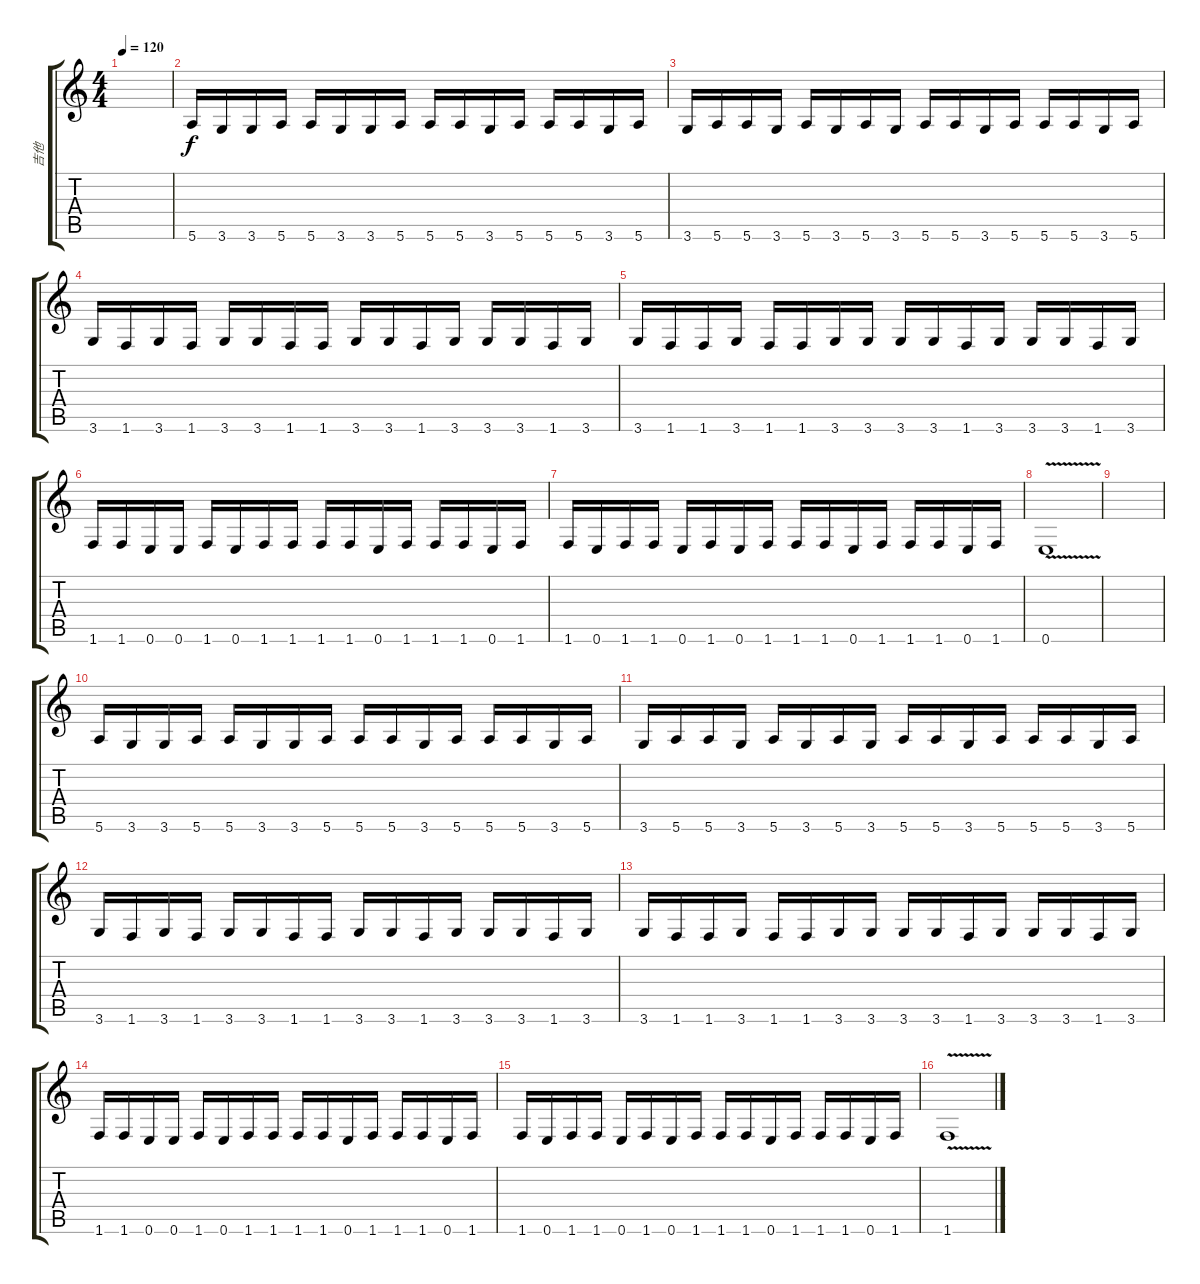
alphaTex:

\track ("吉他" "吉他") {instrument overdrivenguitar}
\staff {score tabs}
\tuning (E4 B3 G3 D3 A2 E2) {hide}
\ts (4 4)
\tempo 120
\clef g2
\ks c
|
5.6.16 3.6.16 3.6.16 5.6.16 5.6.16 3.6.16 3.6.16 5.6.16 5.6.16 5.6.16 3.6.16 5.6.16 5.6.16 5.6.16 3.6.16 5.6.16 |
3.6.16 5.6.16 5.6.16 3.6.16 5.6.16 3.6.16 5.6.16 3.6.16 5.6.16 5.6.16 3.6.16 5.6.16 5.6.16 5.6.16 3.6.16 5.6.16 |
3.6.16 1.6.16 3.6.16 1.6.16 3.6.16 3.6.16 1.6.16 1.6.16 3.6.16 3.6.16 1.6.16 3.6.16 3.6.16 3.6.16 1.6.16 3.6.16 |
3.6.16 1.6.16 1.6.16 3.6.16 1.6.16 1.6.16 3.6.16 3.6.16 3.6.16 3.6.16 1.6.16 3.6.16 3.6.16 3.6.16 1.6.16 3.6.16 |
1.6.16 1.6.16 0.6.16 0.6.16 1.6.16 0.6.16 1.6.16 1.6.16 1.6.16 1.6.16 0.6.16 1.6.16 1.6.16 1.6.16 0.6.16 1.6.16 |
1.6.16 0.6.16 1.6.16 1.6.16 0.6.16 1.6.16 0.6.16 1.6.16 1.6.16 1.6.16 0.6.16 1.6.16 1.6.16 1.6.16 0.6.16 1.6.16 |
0.6{v}.1 |
|
5.6.16 3.6.16 3.6.16 5.6.16 5.6.16 3.6.16 3.6.16 5.6.16 5.6.16 5.6.16 3.6.16 5.6.16 5.6.16 5.6.16 3.6.16 5.6.16 |
3.6.16 5.6.16 5.6.16 3.6.16 5.6.16 3.6.16 5.6.16 3.6.16 5.6.16 5.6.16 3.6.16 5.6.16 5.6.16 5.6.16 3.6.16 5.6.16 |
3.6.16 1.6.16 3.6.16 1.6.16 3.6.16 3.6.16 1.6.16 1.6.16 3.6.16 3.6.16 1.6.16 3.6.16 3.6.16 3.6.16 1.6.16 3.6.16 |
3.6.16 1.6.16 1.6.16 3.6.16 1.6.16 1.6.16 3.6.16 3.6.16 3.6.16 3.6.16 1.6.16 3.6.16 3.6.16 3.6.16 1.6.16 3.6.16 |
1.6.16 1.6.16 0.6.16 0.6.16 1.6.16 0.6.16 1.6.16 1.6.16 1.6.16 1.6.16 0.6.16 1.6.16 1.6.16 1.6.16 0.6.16 1.6.16 |
1.6.16 0.6.16 1.6.16 1.6.16 0.6.16 1.6.16 0.6.16 1.6.16 1.6.16 1.6.16 0.6.16 1.6.16 1.6.16 1.6.16 0.6.16 1.6.16 |
1.6{v}.1
